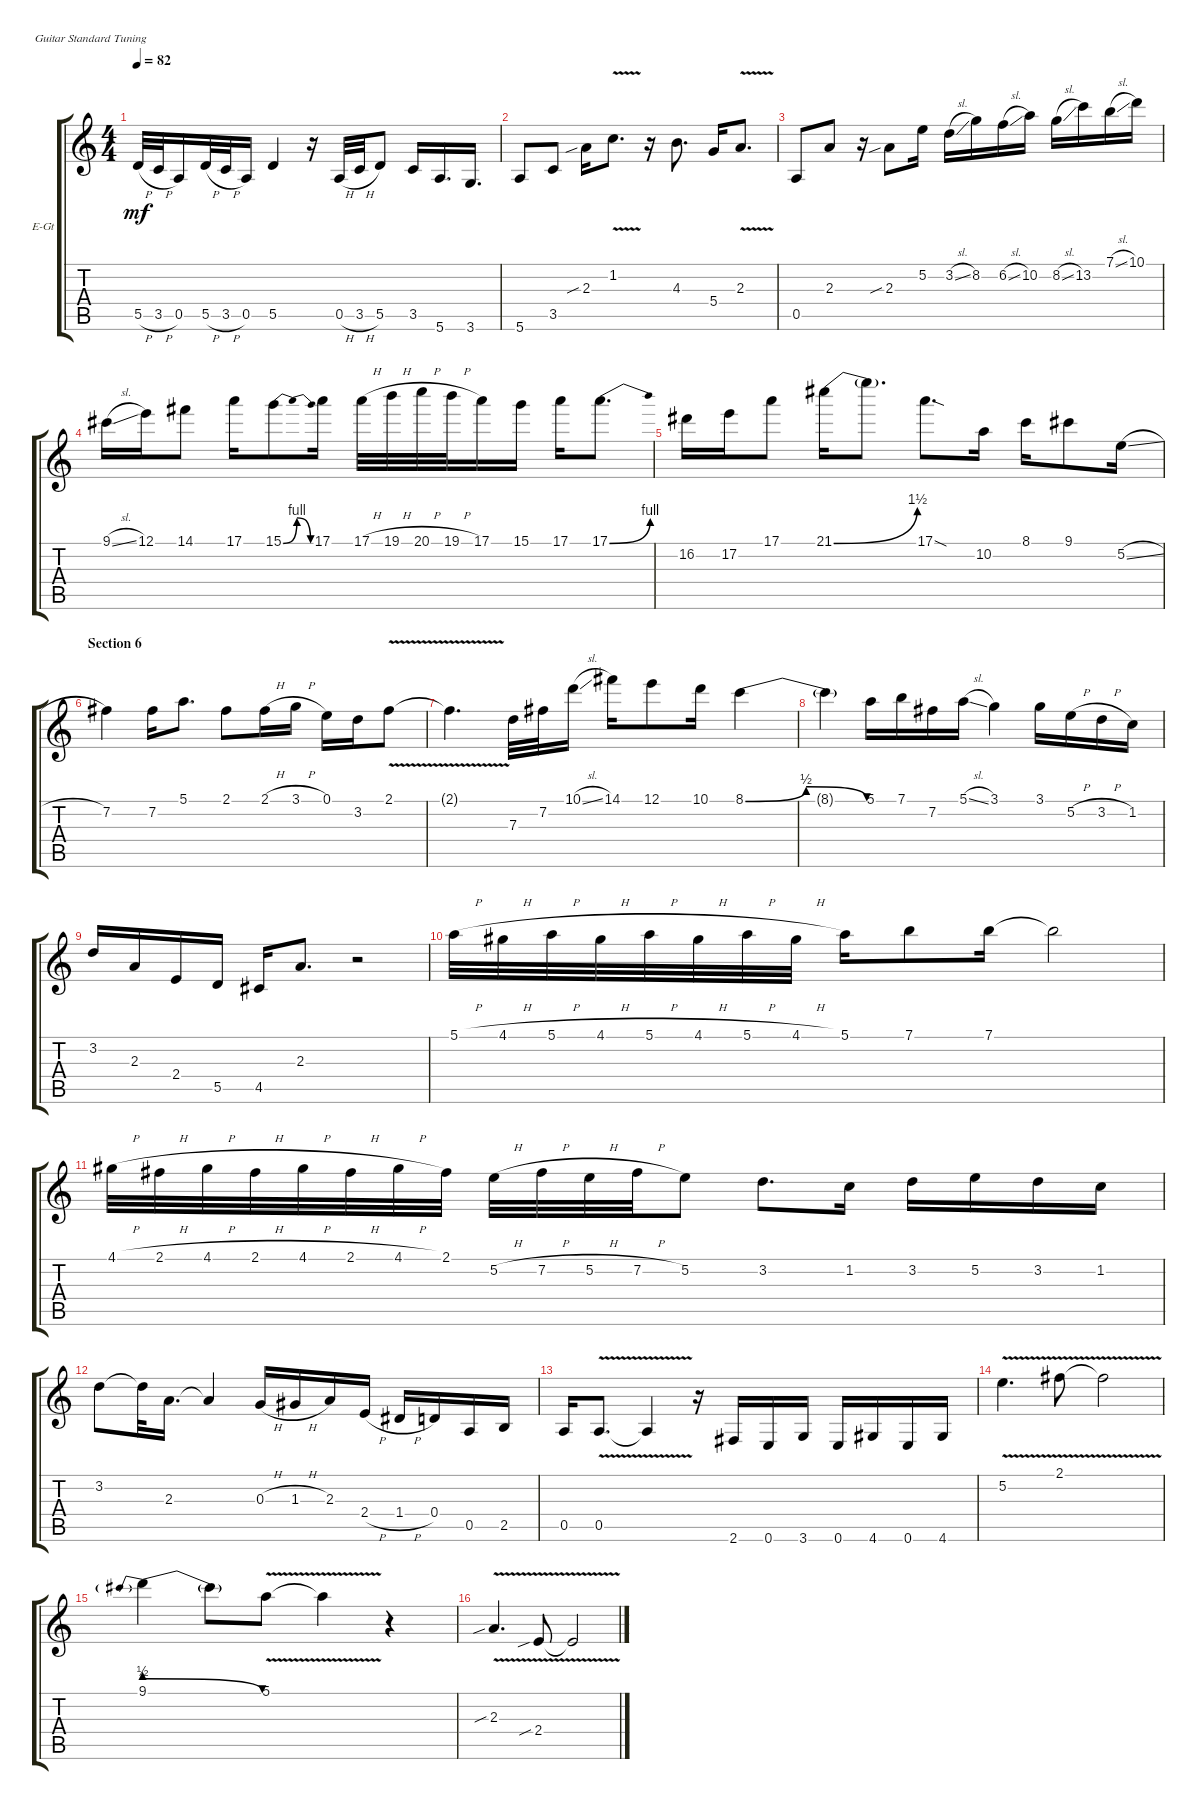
\bracketExtendMode groupsimilarinstruments
\firstSystemTrackNameOrientation horizontal
\otherSystemsTrackNameOrientation horizontal
\track ("Guitar" "E-Gt") {instrument overdrivenguitar}
\staff {score tabs}
\tuning (E4 B3 G3 D3 A2 E2)
\ts (4 4)
\tempo 82
\clef g2
\ks aminor
5.5{h}.32{dy mf} 3.5{h}.32 0.5.16 5.5{h}.32 3.5{h}.32 0.5.16 5.5.4 r.16 0.5{h}.32 3.5{h}.32 5.5.8 3.5.16 5.6.16{d} 3.6.16{d} |
5.6.8 3.5.8 2.3{sib}.16 1.2{v}.8{d} r.16 4.3.8{d} 5.4.16 2.3{v}.8{d} |
0.5.8 2.3.8 r.16 2.3{sib}.8 5.2.16 3.2{sl}.16 8.2.16 6.2{sl}.16 10.2.16 8.2{sl}.16 13.2.16 7.1{sl}.16 10.1.16 |
9.1{sl}.16 12.1.16 14.1.8 17.1.16 15.1{be (bendrelease 0 0 10.2 4 20.4 4 30 0)}.8 17.1.16 17.1{h}.32 19.1{h}.32 20.1{h}.32 19.1{h}.32 17.1.16 15.1.16 17.1.16 17.1{be (bend 0 0 15 4)}.8{d} |
16.2.16 17.2.16 17.1.8 21.1{be (bend 0 0 13.799999999999999 6)}.16 21.1{t}.8{d} 17.1{sod}.8{d} 10.2.16 8.1.16 9.1.8 5.2{sl}.16 |
\section ("" "Section 6")
7.2.4 7.2.16 5.1.8{d} 2.1.8 2.1{h}.16 3.1{h}.16 0.1.16 3.2.16 2.1{v}.8 |
2.1{v t}.4{d} 7.3.32 7.2.32 10.1{sl}.16 14.1.16 12.1.8 10.1.16 8.1{be (bendrelease 0 0 1.7999999999999998 2 22.2 2 57.599999999999994 0)}.4 |
8.1{t}.4 5.1.16 7.1.16 7.2.16 5.1{sl}.16 3.1.4 3.1.16 5.2{h}.16 3.2{h}.16 1.2.16 |
3.2.16 2.3.16 2.4.16 5.5.16 4.5.16 2.3.8{d} r.2 |
5.1{h}.32 4.1{h}.32 5.1{h}.32 4.1{h}.32 5.1{h}.32 4.1{h}.32 5.1{h}.32 4.1{h}.32 5.1.16 7.1.8 7.1.16 7.1{t}.2 |
4.1{h}.32 2.1{h}.32 4.1{h}.32 2.1{h}.32 4.1{h}.32 2.1{h}.32 4.1{h}.32 2.1.32 5.2{h}.32 7.2{h}.32 5.2{h}.32 7.2{h}.32 5.2.8 3.2.8{d} 1.2.16 3.2.16 5.2.16 3.2.16 1.2.16 |
3.2.8 3.2{t}.32 2.3.16{d} 2.3{t}.4 0.3{h}.16 1.3{h}.16 2.3.16 2.4{h}.16 1.4{h}.16 0.4.16 0.5.16 2.5.16 |
0.5.16 0.5{v}.8{d} 0.5{v t}.4 r.16 2.6.16 0.6.16 3.6.16 0.6.16 4.6.16 0.6.16 4.6.16 |
5.2{v}.4{d} 2.1{v}.8 2.1{v t}.2 |
9.1{be (prebendrelease 0 2 51.6 0)}.4 9.1{t}.8 5.1{v}.8 5.1{t}.4 r.4 |
2.3{v sib}.4{d} 2.4{v sib}.8 2.4{v t}.2
